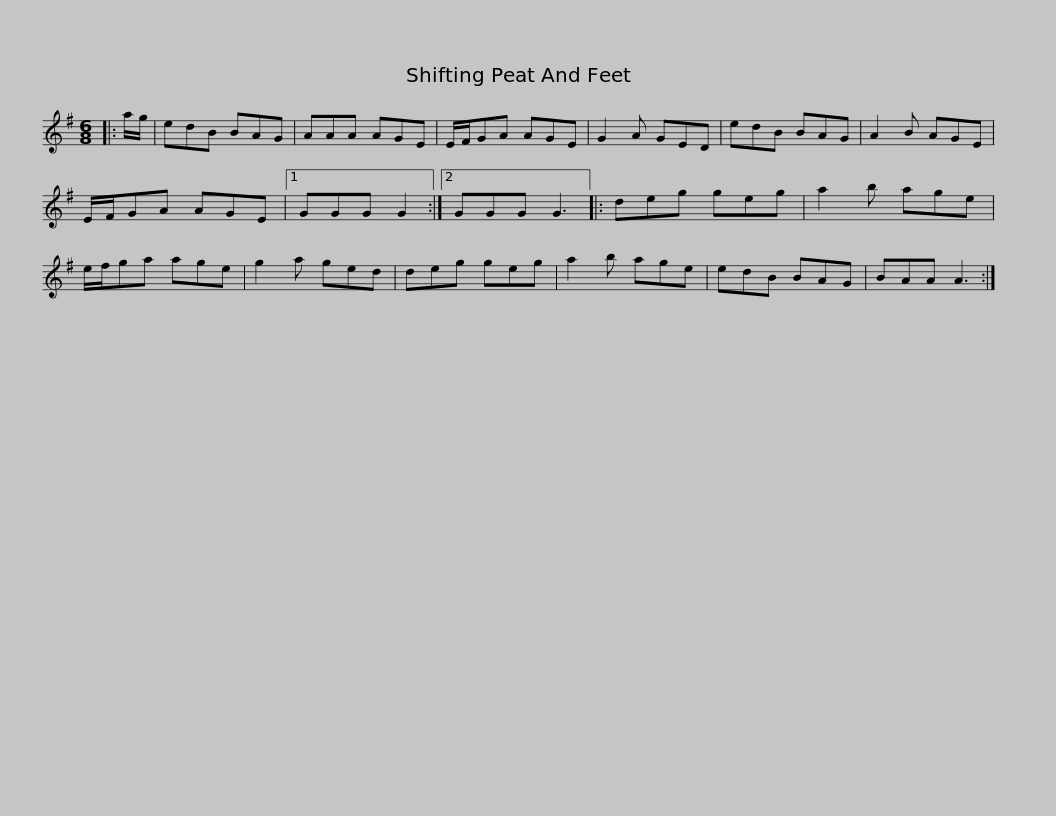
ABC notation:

X:1
L:1/8
M:6/8
I:linebreak $
K:G
V:1 treble
V:1
|: a/g/ | edB BAG | AAA AGE | E/F/GA AGE | G2 A GED | %5
 edB BAG | A2 B AGE |$ E/F/GA AGE |1 GGG G2 :|2 GGG G3 |: %10
 deg geg | a2 b age | e/f/ga age | g2 a ged |$ deg geg | %15
 a2 b age | edB BAG | BAA A3 :| %18
